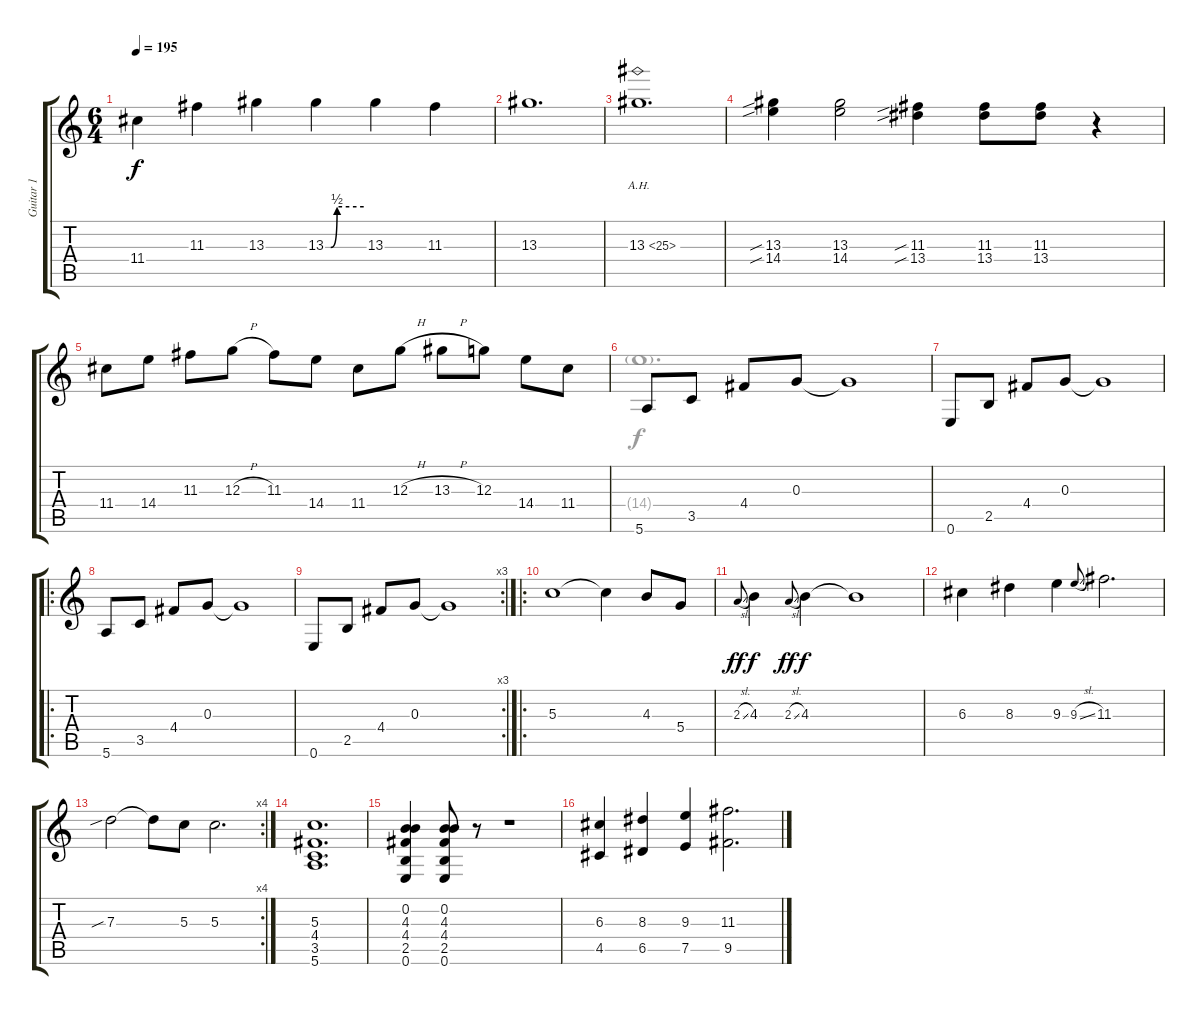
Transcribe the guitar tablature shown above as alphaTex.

\track ("Guitar 1" "Guitar 1") {instrument distortionguitar}
\staff {score tabs}
\tuning (E4 B3 G3 D3 A2 E2) {hide}
\voice
\ts (6 4)
\tempo 195
\clef g2
\ks c
11.4.4{dy f} 11.3.4 13.3.4 13.3{be (custom 0 0 8 0 18 2 60 2)}.4 13.3.4 11.3.4 |
13.3.1{d} |
13.3{ah 12}.1{d} |
(13.3{sib} 14.4{sib}).4 (13.3 14.4).2 (11.3{sib} 13.4{sib}).4 (11.3 13.4).8 (11.3 13.4).8 r.4 |
11.4.8 14.4.8 11.3.8 12.3{h}.8 11.3.8 14.4.8 11.4.8 12.3{h}.8 13.3{h}.8 12.3.8 14.4.8 11.4.8 |
5.6.8{instrument acousticguitarsteel} 3.5.8 4.4.8 0.3.8 0.3{t}.1 |
0.6.8 2.5.8 4.4.8 0.3.8 0.3{t}.1 |
\ro
5.6.8 3.5.8 4.4.8 0.3.8 0.3{t}.1 |
\rc 3
0.6.8 2.5.8 4.4.8 0.3.8 0.3{t}.1 |
\ro
5.3.1 5.3{t}.4 4.3.8 5.4.8 |
2.3{sl}.8{gr onbeat dy ff} 4.3.4{dy f} 2.3{sl}.8{gr onbeat dy ff} 4.3.4{dy f} 4.3{t}.1 |
6.3.4 8.3.4 9.3.4 9.3{sl}.8{gr onbeat} 11.3.2{d} |
\rc 4
7.3{sib}.2 7.3{t}.8 5.3.8 5.3.2{d} |
(5.3 4.4 3.5 5.6).1{d instrument distortionguitar} |
(0.2 4.3 4.4 2.5 0.6).4 (0.2 4.3 4.4 2.5 0.6).8 r.8 r.1 |
(6.3 4.5).4 (8.3 6.5).4 (9.3 7.5).4 (11.3 9.5).2{d}
\voice
\clef g2
\ottava regular
\simile none
\ks c
|
|
|
|
|
14.4{g}.1{d} |
|
|
|
|
|
|
|
|
|
